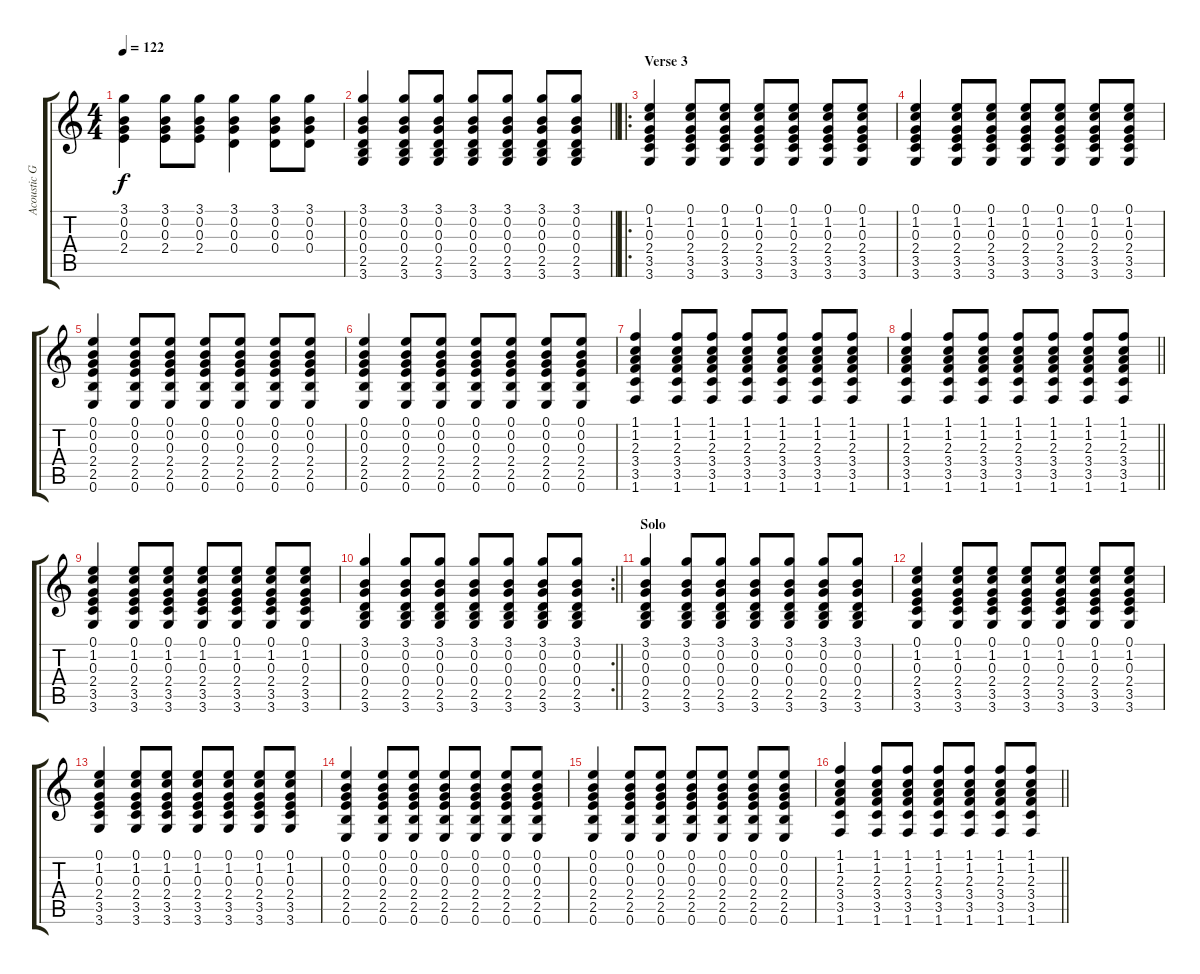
\track ("Acoustic Guitar" "Acoustic G") {instrument acousticguitarsteel}
\staff {score tabs}
\tuning (E4 B3 G3 D3 A2 E2) {hide}
\ts (4 4)
\tempo 122
\clef g2
\ks c
(3.1 0.2 0.3 2.4).4{dy f} (3.1 0.2 0.3 2.4).8 (3.1 0.2 0.3 2.4).8 (3.1 0.2 0.3 0.4).4 (3.1 0.2 0.3 0.4).8 (3.1 0.2 0.3 0.4).8 |
\barLineRight lightlight
(3.1 0.2 0.3 0.4 2.5 3.6).4 (3.1 0.2 0.3 0.4 2.5 3.6).8 (3.1 0.2 0.3 0.4 2.5 3.6).8 (3.1 0.2 0.3 0.4 2.5 3.6).8 (3.1 0.2 0.3 0.4 2.5 3.6).8 (3.1 0.2 0.3 0.4 2.5 3.6).8 (3.1 0.2 0.3 0.4 2.5 3.6).8 |
\ro
\section ("" "Verse 3")
(0.1 1.2 0.3 2.4 3.5 3.6).4 (0.1 1.2 0.3 2.4 3.5 3.6).8 (0.1 1.2 0.3 2.4 3.5 3.6).8 (0.1 1.2 0.3 2.4 3.5 3.6).8 (0.1 1.2 0.3 2.4 3.5 3.6).8 (0.1 1.2 0.3 2.4 3.5 3.6).8 (0.1 1.2 0.3 2.4 3.5 3.6).8 |
(0.1 1.2 0.3 2.4 3.5 3.6).4 (0.1 1.2 0.3 2.4 3.5 3.6).8 (0.1 1.2 0.3 2.4 3.5 3.6).8 (0.1 1.2 0.3 2.4 3.5 3.6).8 (0.1 1.2 0.3 2.4 3.5 3.6).8 (0.1 1.2 0.3 2.4 3.5 3.6).8 (0.1 1.2 0.3 2.4 3.5 3.6).8 |
(0.1 0.2 0.3 2.4 2.5 0.6).4 (0.1 0.2 0.3 2.4 2.5 0.6).8 (0.1 0.2 0.3 2.4 2.5 0.6).8 (0.1 0.2 0.3 2.4 2.5 0.6).8 (0.1 0.2 0.3 2.4 2.5 0.6).8 (0.1 0.2 0.3 2.4 2.5 0.6).8 (0.1 0.2 0.3 2.4 2.5 0.6).8 |
(0.1 0.2 0.3 2.4 2.5 0.6).4 (0.1 0.2 0.3 2.4 2.5 0.6).8 (0.1 0.2 0.3 2.4 2.5 0.6).8 (0.1 0.2 0.3 2.4 2.5 0.6).8 (0.1 0.2 0.3 2.4 2.5 0.6).8 (0.1 0.2 0.3 2.4 2.5 0.6).8 (0.1 0.2 0.3 2.4 2.5 0.6).8 |
(1.1 1.2 2.3 3.4 3.5 1.6).4 (1.1 1.2 2.3 3.4 3.5 1.6).8 (1.1 1.2 2.3 3.4 3.5 1.6).8 (1.1 1.2 2.3 3.4 3.5 1.6).8 (1.1 1.2 2.3 3.4 3.5 1.6).8 (1.1 1.2 2.3 3.4 3.5 1.6).8 (1.1 1.2 2.3 3.4 3.5 1.6).8 |
\barLineRight lightlight
(1.1 1.2 2.3 3.4 3.5 1.6).4 (1.1 1.2 2.3 3.4 3.5 1.6).8 (1.1 1.2 2.3 3.4 3.5 1.6).8 (1.1 1.2 2.3 3.4 3.5 1.6).8 (1.1 1.2 2.3 3.4 3.5 1.6).8 (1.1 1.2 2.3 3.4 3.5 1.6).8 (1.1 1.2 2.3 3.4 3.5 1.6).8 |
(0.1 1.2 0.3 2.4 3.5 3.6).4 (0.1 1.2 0.3 2.4 3.5 3.6).8 (0.1 1.2 0.3 2.4 3.5 3.6).8 (0.1 1.2 0.3 2.4 3.5 3.6).8 (0.1 1.2 0.3 2.4 3.5 3.6).8 (0.1 1.2 0.3 2.4 3.5 3.6).8 (0.1 1.2 0.3 2.4 3.5 3.6).8 |
\rc 2
\barLineRight lightlight
(3.1 0.2 0.3 0.4 2.5 3.6).4 (3.1 0.2 0.3 0.4 2.5 3.6).8 (3.1 0.2 0.3 0.4 2.5 3.6).8 (3.1 0.2 0.3 0.4 2.5 3.6).8 (3.1 0.2 0.3 0.4 2.5 3.6).8 (3.1 0.2 0.3 0.4 2.5 3.6).8 (3.1 0.2 0.3 0.4 2.5 3.6).8 |
\section ("" "Solo")
(3.1 0.2 0.3 0.4 2.5 3.6).4 (3.1 0.2 0.3 0.4 2.5 3.6).8 (3.1 0.2 0.3 0.4 2.5 3.6).8 (3.1 0.2 0.3 0.4 2.5 3.6).8 (3.1 0.2 0.3 0.4 2.5 3.6).8 (3.1 0.2 0.3 0.4 2.5 3.6).8 (3.1 0.2 0.3 0.4 2.5 3.6).8 |
(0.1 1.2 0.3 2.4 3.5 3.6).4 (0.1 1.2 0.3 2.4 3.5 3.6).8 (0.1 1.2 0.3 2.4 3.5 3.6).8 (0.1 1.2 0.3 2.4 3.5 3.6).8 (0.1 1.2 0.3 2.4 3.5 3.6).8 (0.1 1.2 0.3 2.4 3.5 3.6).8 (0.1 1.2 0.3 2.4 3.5 3.6).8 |
(0.1 1.2 0.3 2.4 3.5 3.6).4 (0.1 1.2 0.3 2.4 3.5 3.6).8 (0.1 1.2 0.3 2.4 3.5 3.6).8 (0.1 1.2 0.3 2.4 3.5 3.6).8 (0.1 1.2 0.3 2.4 3.5 3.6).8 (0.1 1.2 0.3 2.4 3.5 3.6).8 (0.1 1.2 0.3 2.4 3.5 3.6).8 |
(0.1 0.2 0.3 2.4 2.5 0.6).4 (0.1 0.2 0.3 2.4 2.5 0.6).8 (0.1 0.2 0.3 2.4 2.5 0.6).8 (0.1 0.2 0.3 2.4 2.5 0.6).8 (0.1 0.2 0.3 2.4 2.5 0.6).8 (0.1 0.2 0.3 2.4 2.5 0.6).8 (0.1 0.2 0.3 2.4 2.5 0.6).8 |
(0.1 0.2 0.3 2.4 2.5 0.6).4 (0.1 0.2 0.3 2.4 2.5 0.6).8 (0.1 0.2 0.3 2.4 2.5 0.6).8 (0.1 0.2 0.3 2.4 2.5 0.6).8 (0.1 0.2 0.3 2.4 2.5 0.6).8 (0.1 0.2 0.3 2.4 2.5 0.6).8 (0.1 0.2 0.3 2.4 2.5 0.6).8 |
\barLineRight lightlight
(1.1 1.2 2.3 3.4 3.5 1.6).4 (1.1 1.2 2.3 3.4 3.5 1.6).8 (1.1 1.2 2.3 3.4 3.5 1.6).8 (1.1 1.2 2.3 3.4 3.5 1.6).8 (1.1 1.2 2.3 3.4 3.5 1.6).8 (1.1 1.2 2.3 3.4 3.5 1.6).8 (1.1 1.2 2.3 3.4 3.5 1.6).8
